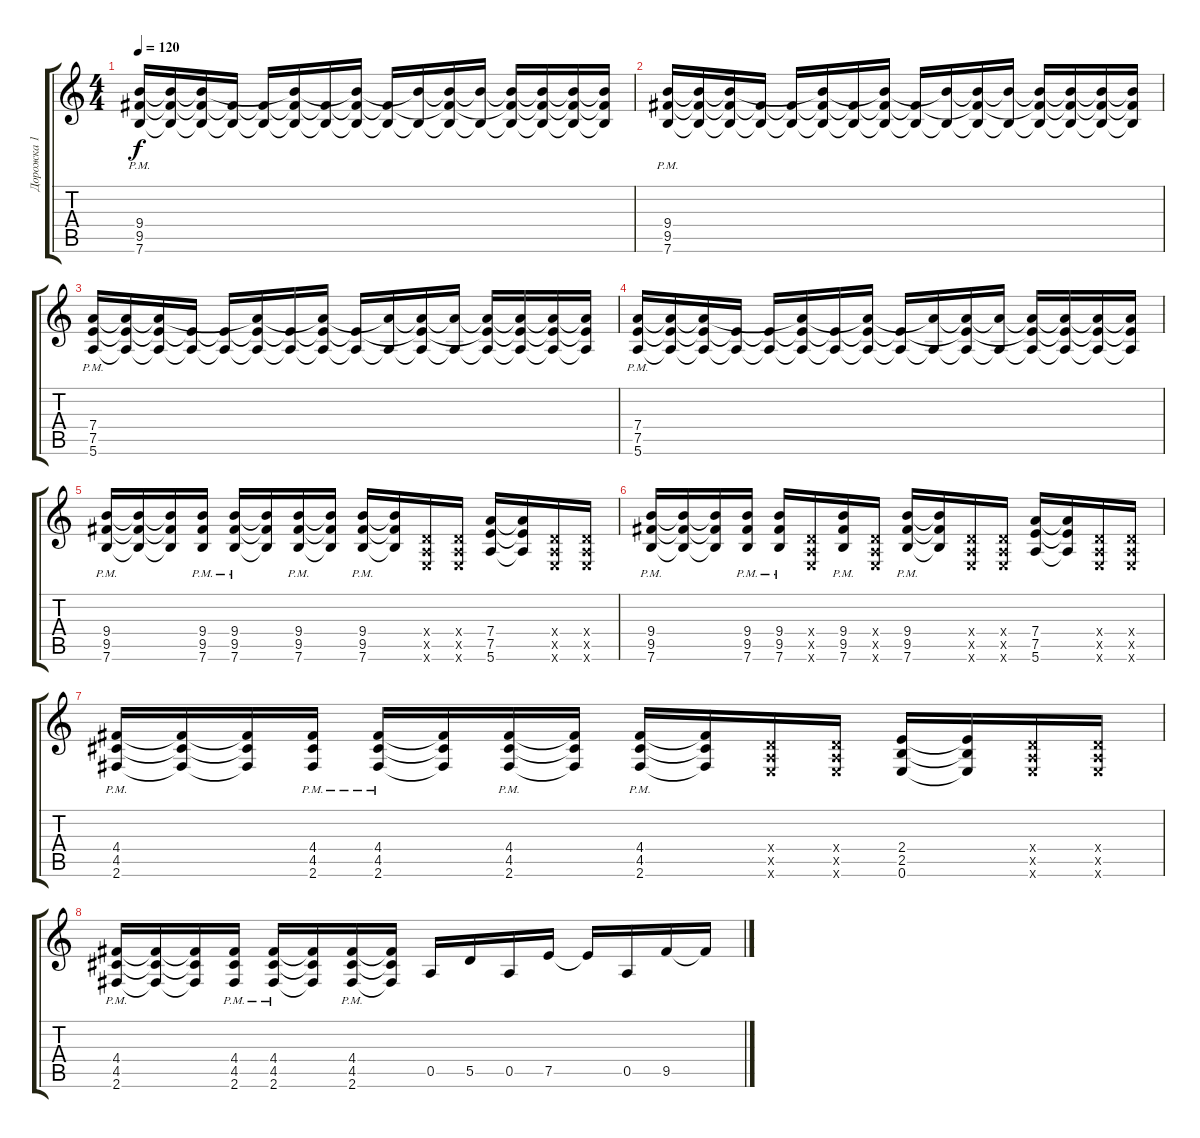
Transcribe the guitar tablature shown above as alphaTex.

\track ("Дорожка 1" "Дорожка 1") {instrument distortionguitar}
\staff {score tabs}
\tuning (E4 B3 G3 D3 A2 E2) {hide}
\ts (4 4)
\tempo 120
\clef g2
\ks c
(9.4 9.5 7.6{pm}).16{dy f} (9.4{t} 9.5{t} 7.6{t}).16 (9.4{t} 9.5{t} 7.6{t}).16 (9.5{t} 7.6{t}).16 (9.5{t} 7.6{t}).16 (9.4{t} 9.5{t} 7.6{t}).16 (9.5{t} 7.6{t}).16 (9.4{t} 9.5{t} 7.6{t}).16 (9.5{t} 7.6{t}).16 (9.4{t} 7.6{t}).16 (9.4{t} 9.5{t} 7.6{t}).16 (9.4{t} 7.6{t}).16 (9.4{t} 9.5{t} 7.6{t}).16 (9.4{t} 9.5{t} 7.6{t}).16 (9.4{t} 9.5{t} 7.6{t}).16 (9.4{t} 9.5{t} 7.6{t}).16 |
(9.4 9.5 7.6{pm}).16 (9.4{t} 9.5{t} 7.6{t}).16 (9.4{t} 9.5{t} 7.6{t}).16 (9.5{t} 7.6{t}).16 (9.5{t} 7.6{t}).16 (9.4{t} 9.5{t} 7.6{t}).16 (9.5{t} 7.6{t}).16 (9.4{t} 9.5{t} 7.6{t}).16 (9.5{t} 7.6{t}).16 (9.4{t} 7.6{t}).16 (9.4{t} 9.5{t} 7.6{t}).16 (9.4{t} 7.6{t}).16 (9.4{t} 9.5{t} 7.6{t}).16 (9.4{t} 9.5{t} 7.6{t}).16 (9.4{t} 9.5{t} 7.6{t}).16 (9.4{t} 9.5{t} 7.6{t}).16 |
(7.4 7.5 5.6{pm}).16 (7.4{t} 7.5{t} 5.6{t}).16 (7.4{t} 7.5{t} 5.6{t}).16 (7.5{t} 5.6{t}).16 (7.5{t} 5.6{t}).16 (7.4{t} 7.5{t} 5.6{t}).16 (7.5{t} 5.6{t}).16 (7.4{t} 7.5{t} 5.6{t}).16 (7.5{t} 5.6{t}).16 (7.4{t} 5.6{t}).16 (7.4{t} 7.5{t} 5.6{t}).16 (7.4{t} 5.6{t}).16 (7.4{t} 7.5{t} 5.6{t}).16 (7.4{t} 7.5{t} 5.6{t}).16 (7.4{t} 7.5{t} 5.6{t}).16 (7.4{t} 7.5{t} 5.6{t}).16 |
(7.4 7.5 5.6{pm}).16 (7.4{t} 7.5{t} 5.6{t}).16 (7.4{t} 7.5{t} 5.6{t}).16 (7.5{t} 5.6{t}).16 (7.5{t} 5.6{t}).16 (7.4{t} 7.5{t} 5.6{t}).16 (7.5{t} 5.6{t}).16 (7.4{t} 7.5{t} 5.6{t}).16 (7.5{t} 5.6{t}).16 (7.4{t} 5.6{t}).16 (7.4{t} 7.5{t} 5.6{t}).16 (7.4{t} 5.6{t}).16 (7.4{t} 7.5{t} 5.6{t}).16 (7.4{t} 7.5{t} 5.6{t}).16 (7.4{t} 7.5{t} 5.6{t}).16 (7.4{t} 7.5{t} 5.6{t}).16 |
(9.4 9.5 7.6{pm}).16 (9.4{t} 9.5{t} 7.6{t}).16 (9.4{t} 9.5{t} 7.6{t}).16 (9.4{pm} 9.5 7.6).16 (9.4{pm} 9.5 7.6).16 (9.4{t} 9.5{t} 7.6{t}).16 (9.4{pm} 9.5 7.6).16 (9.4{t} 9.5{t} 7.6{t}).16 (9.4{pm} 9.5 7.6).16 (9.4{t} 9.5{t} 7.6{t}).16 (0.4{x} 0.5{x} 0.6{x}).16 (0.4{x} 0.5{x} 0.6{x}).16 (7.4 7.5 5.6).16 (7.4{t} 7.5{t} 5.6{t}).16 (0.4{x} 0.5{x} 0.6{x}).16 (0.4{x} 0.5{x} 0.6{x}).16 |
(9.4 9.5 7.6{pm}).16 (9.4{t} 9.5{t} 7.6{t}).16 (9.4{t} 9.5{t} 7.6{t}).16 (9.4{pm} 9.5 7.6).16 (9.4{pm} 9.5 7.6).16 (0.4{x} 0.5{x} 0.6{x}).16 (9.4{pm} 9.5 7.6).16 (0.4{x} 0.5{x} 0.6{x}).16 (9.4{pm} 9.5 7.6).16 (9.4{t} 9.5{t} 7.6{t}).16 (0.4{x} 0.5{x} 0.6{x}).16 (0.4{x} 0.5{x} 0.6{x}).16 (7.4 7.5 5.6).16 (7.4{t} 7.5{t} 5.6{t}).16 (0.4{x} 0.5{x} 0.6{x}).16 (0.4{x} 0.5{x} 0.6{x}).16 |
(4.4{pm} 4.5{pm} 2.6).16 (4.4{t} 4.5{t} 2.6{t}).16 (4.4{t} 4.5{t} 2.6{t}).16 (4.4{pm} 4.5 2.6).16 (4.4{pm} 4.5 2.6).16 (4.4{t} 4.5{t} 2.6{t}).16 (4.4{pm} 4.5 2.6).16 (4.4{t} 4.5{t} 2.6{t}).16 (4.4{pm} 4.5 2.6).16 (4.4{t} 4.5{t} 2.6{t}).16 (0.4{x} 0.5{x} 0.6{x}).16 (0.4{x} 0.5{x} 0.6{x}).16 (2.4 2.5 0.6).16 (2.4{t} 2.5{t} 0.6{t}).16 (0.4{x} 0.5{x} 0.6{x}).16 (0.4{x} 0.5{x} 0.6{x}).16 |
(4.4{pm} 4.5 2.6).16 (4.4{t} 4.5{t} 2.6{t}).16 (4.4{t} 4.5{t} 2.6{t}).16 (4.4{pm} 4.5 2.6).16 (4.4{pm} 4.5 2.6).16 (4.4{t} 4.5{t} 2.6{t}).16 (4.4{pm} 4.5 2.6).16 (4.4{t} 4.5{t} 2.6{t}).16 0.5.16 5.5.16 0.5.16 7.5.16 7.5{t}.16 0.5.16 9.5.16 9.5{t}.16
